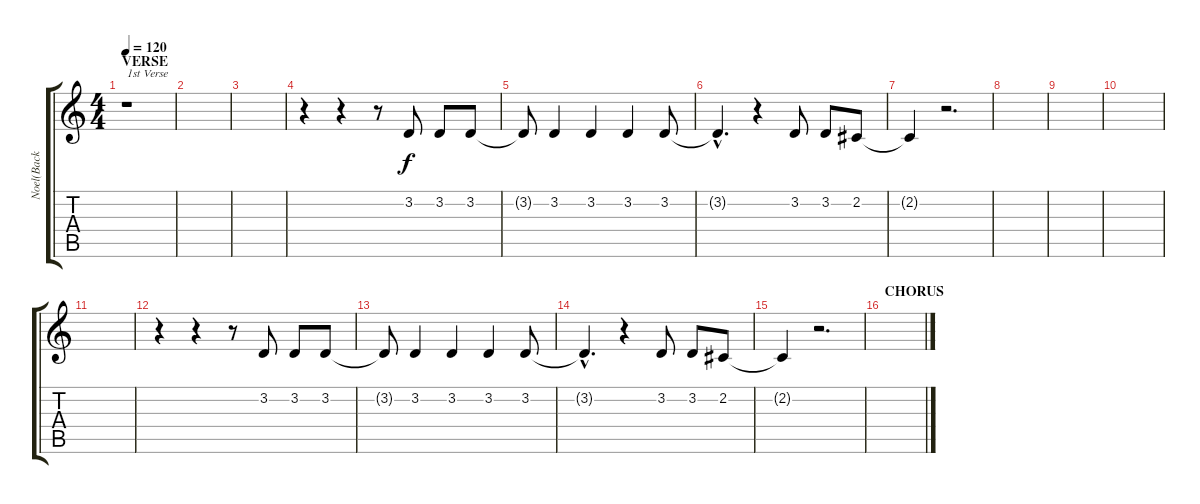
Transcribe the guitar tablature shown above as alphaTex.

\track ("Noel(Back Vocals)" "Noel(Back ") {instrument tenorsax}
\staff {score tabs}
\tuning (E4 B3 G3 D3 A2 E2) {hide}
\ts (4 4)
\section ("" "VERSE")
\tempo 120
\clef g2
\ks c
r.1{txt "1st Verse" dy f} |
|
|
r.4 r.4 r.8 3.2.8 3.2.8 3.2.8 |
3.2{t}.8 3.2.4 3.2.4 3.2.4 3.2.8 |
3.2{hac t}.4{d} r.4 3.2.8 3.2.8 2.2.8 |
2.2{t}.4 r.2{d} |
|
|
|
|
r.4 r.4 r.8 3.2.8 3.2.8 3.2.8 |
3.2{t}.8 3.2.4 3.2.4 3.2.4 3.2.8 |
3.2{hac t}.4{d} r.4 3.2.8 3.2.8 2.2.8 |
2.2{t}.4 r.2{d} |
\section ("" "CHORUS")
